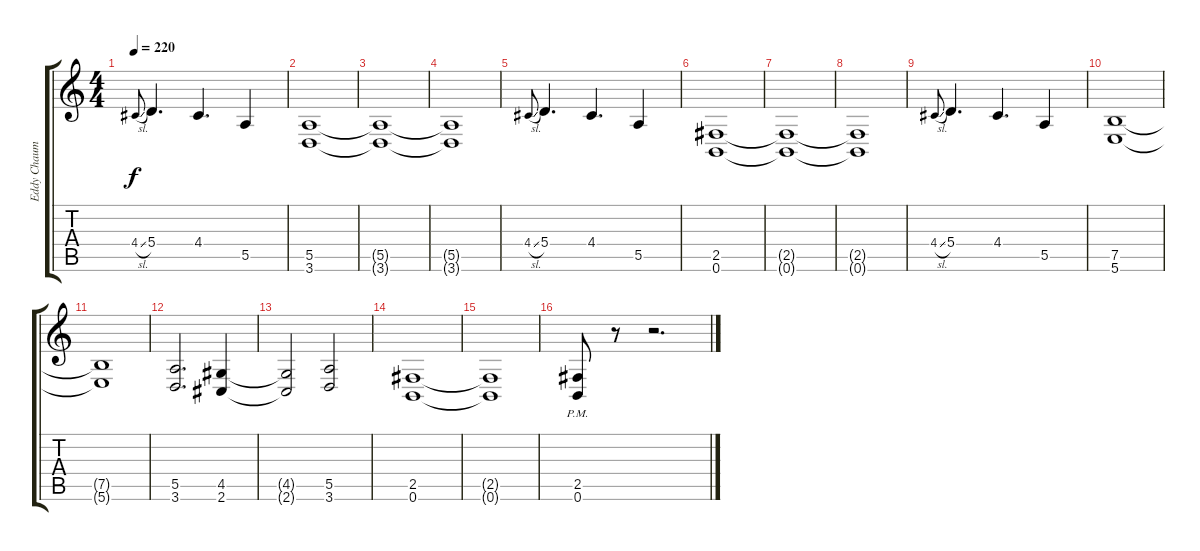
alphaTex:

\track ("Eddy Chaumulot (Rythm)" "Eddy Chaum") {instrument distortionguitar}
\staff {score tabs}
\tuning (B3 Gb3 D3 A2 E2 B1) {hide}
\ts (4 4)
\tempo 220
\clef g2
\ks c
4.4{sl}.8{gr onbeat dy f} 5.4.4{d} 4.4.4{d} 5.5.4 |
(5.5 3.6).1 |
(5.5{t} 3.6{t}).1 |
(5.5{t} 3.6{t}).1 |
4.4{sl}.8{gr onbeat} 5.4.4{d} 4.4.4{d} 5.5.4 |
(2.5 0.6).1 |
(2.5{t} 0.6{t}).1 |
(2.5{t} 0.6{t}).1 |
4.4{sl}.8{gr onbeat} 5.4.4{d} 4.4.4{d} 5.5.4 |
(7.5 5.6).1 |
(7.5{t} 5.6{t}).1 |
(5.5 3.6).2{d} (4.5 2.6).4 |
(4.5{t} 2.6{t}).2 (5.5 3.6).2 |
(2.5 0.6).1 |
(2.5{t} 0.6{t}).1 |
(2.5{pm} 0.6{pm}).8 r.8 r.2{d}
